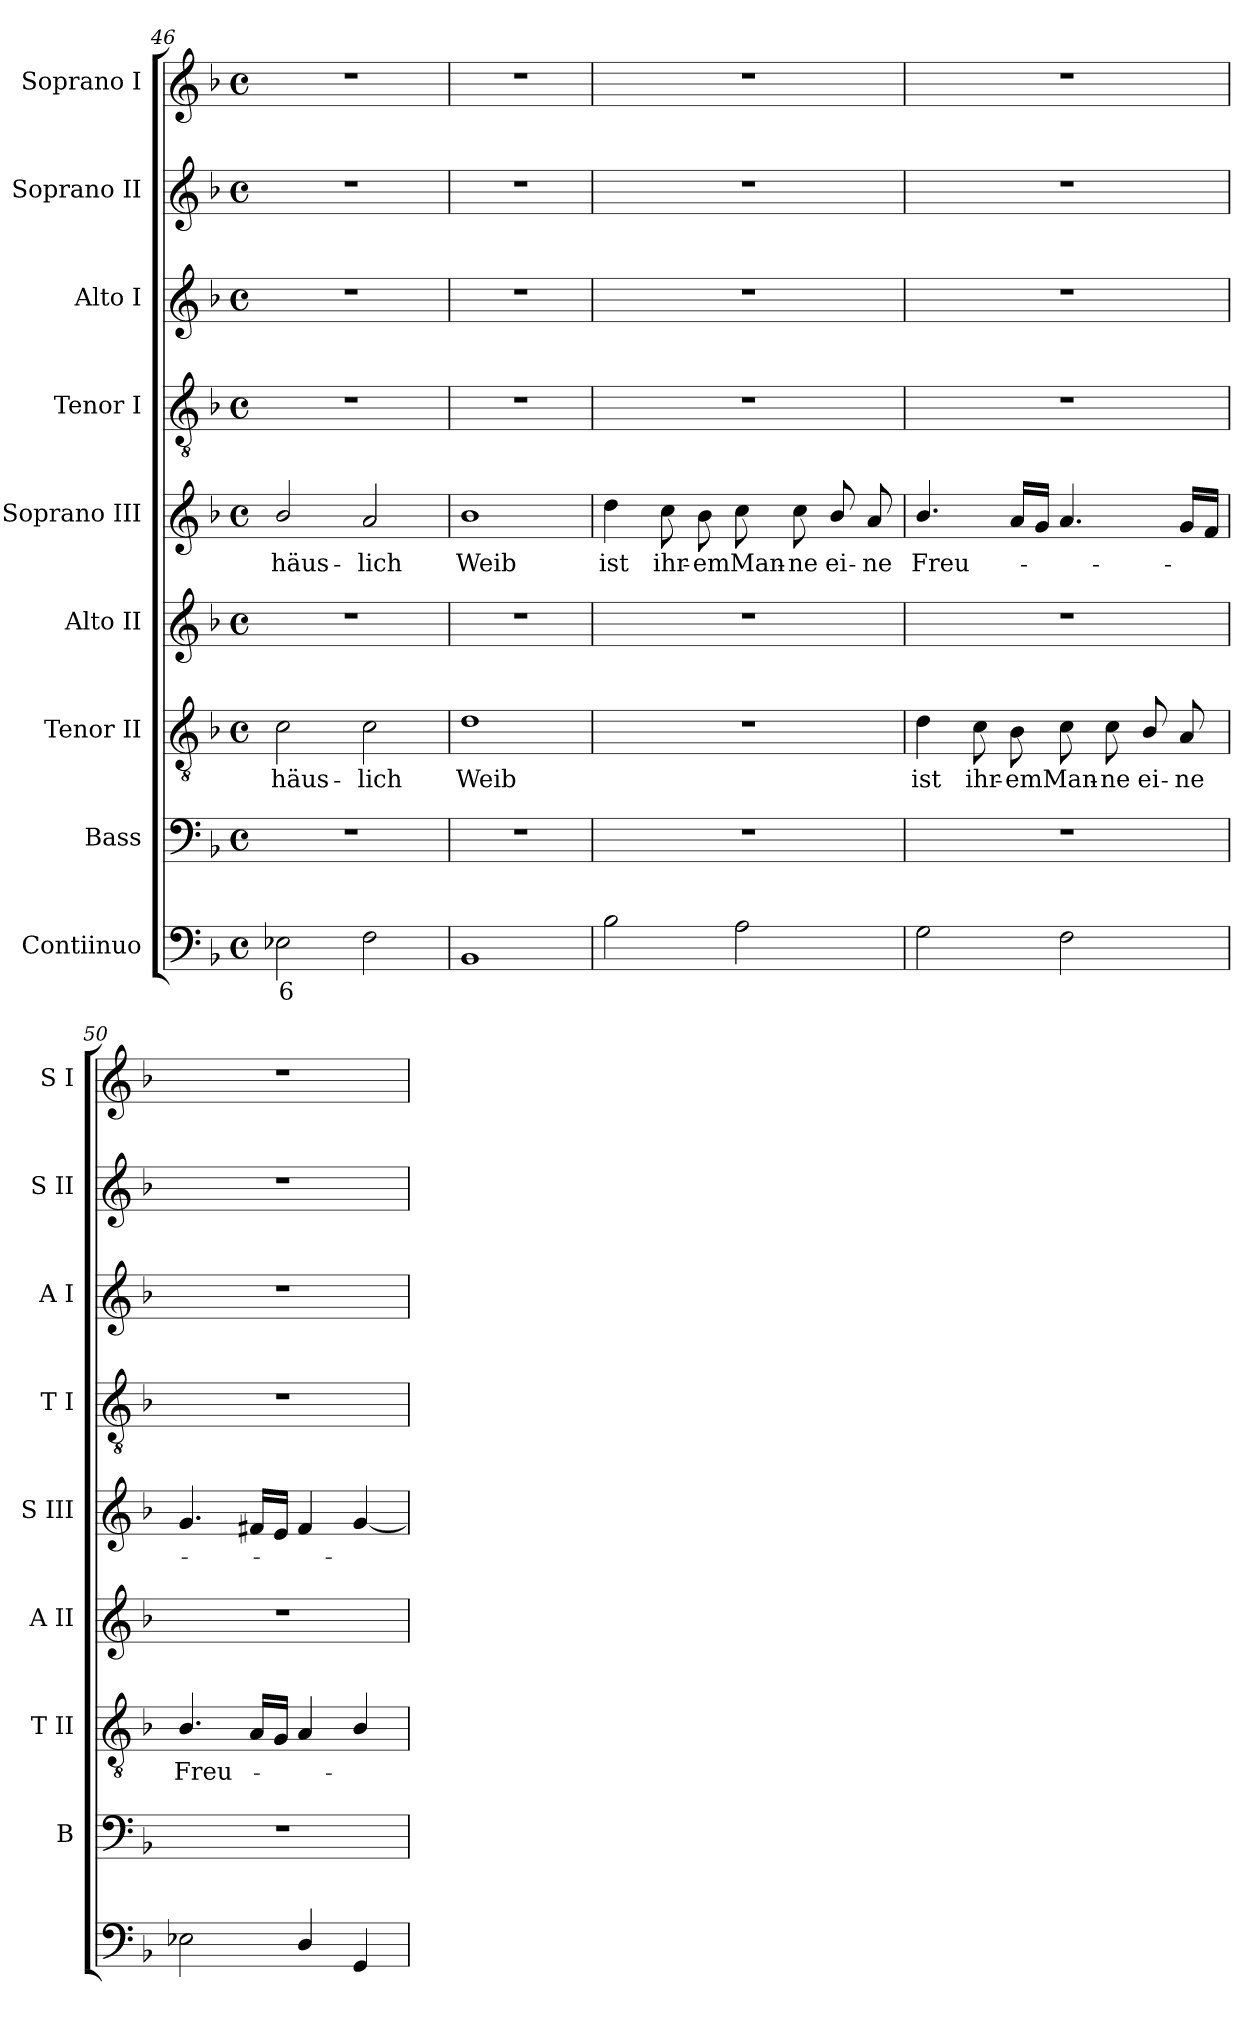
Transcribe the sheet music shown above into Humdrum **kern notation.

**kern	**text	**kern	**kern	**text	**kern	**kern	**text	**kern	**kern	**kern	**kern
*part9	*part9	*part8	*part7	*part7	*part6	*part5	*part5	*part4	*part3	*part2	*part1
*staff9	*staff9	*staff8	*staff7	*staff7	*staff6	*staff5	*staff5	*staff4	*staff3	*staff2	*staff1
*I"Contiinuo	*	*I"Bass	*I"Tenor II	*	*I"Alto II	*I"Soprano III	*	*I"Tenor I	*I"Alto I	*I"Soprano II	*I"Soprano I
*	*	*I'B	*I'T II	*	*I'A II	*I'S III	*	*I'T I	*I'A I	*I'S II	*I'S I
*clefF4	*	*clefF4	*clefGv2	*	*clefG2	*clefG2	*	*clefGv2	*clefG2	*clefG2	*clefG2
*k[b-]	*	*k[b-]	*k[b-]	*	*k[b-]	*k[b-]	*	*k[b-]	*k[b-]	*k[b-]	*k[b-]
*F:	*	*F:	*F:	*	*F:	*F:	*	*F:	*F:	*F:	*F:
*M4/4	*	*M4/4	*M4/4	*	*M4/4	*M4/4	*	*M4/4	*M4/4	*M4/4	*M4/4
*met(c)	*	*met(c)	*met(c)	*	*met(c)	*met(c)	*	*met(c)	*met(c)	*met(c)	*met(c)
=46	=46	=46	=46	=46	=46	=46	=46	=46	=46	=46	=46
!	!LO:LY:b	!	!	!LO:LY:b	!	!	!LO:LY:b	!	!	!	!
2E-X	6	1r	2c	häus-	1r	2b-/	häus-	1r	1r	1r	1r
!	!	!	!	!LO:LY:b	!	!	!LO:LY:b	!	!	!	!
2F	.	.	2c	-lich	.	2a	-lich	.	.	.	.
=47	=47	=47	=47	=47	=47	=47	=47	=47	=47	=47	=47
!	!	!	!	!LO:LY:b	!	!	!LO:LY:b	!	!	!	!
1BB-	.	1r	1d	Weib	1r	1b-	Weib	1r	1r	1r	1r
=48	=48	=48	=48	=48	=48	=48	=48	=48	=48	=48	=48
!	!	!	!	!	!	!	!LO:LY:b	!	!	!	!
2B-	.	1r	1r	.	1r	4dd	ist	1r	1r	1r	1r
!	!	!	!	!	!	!	!LO:LY:b	!	!	!	!
.	.	.	.	.	.	8cc	ihr-	.	.	.	.
!	!	!	!	!	!	!	!LO:LY:b	!	!	!	!
.	.	.	.	.	.	8b-	-em	.	.	.	.
!	!	!	!	!	!	!	!LO:LY:b	!	!	!	!
2A	.	.	.	.	.	8cc	Man-	.	.	.	.
!	!	!	!	!	!	!	!LO:LY:b	!	!	!	!
.	.	.	.	.	.	8cc	-ne	.	.	.	.
!	!	!	!	!	!	!	!LO:LY:b	!	!	!	!
.	.	.	.	.	.	8b-/	ei-	.	.	.	.
!	!	!	!	!	!	!	!LO:LY:b	!	!	!	!
.	.	.	.	.	.	8a	-ne	.	.	.	.
=49	=49	=49	=49	=49	=49	=49	=49	=49	=49	=49	=49
!	!	!	!	!LO:LY:b	!	!	!LO:LY:b	!	!	!	!
2G	.	1r	4d	ist	1r	4.b-/	Freu-	1r	1r	1r	1r
!	!	!	!	!LO:LY:b	!	!	!	!	!	!	!
.	.	.	8c	ihr-	.	.	.	.	.	.	.
!	!	!	!	!LO:LY:b	!	!	!	!	!	!	!
.	.	.	8B-	-em	.	16aLL	.	.	.	.	.
.	.	.	.	.	.	16gJJ	.	.	.	.	.
!	!	!	!	!LO:LY:b	!	!	!	!	!	!	!
2F	.	.	8c	Man-	.	4.a	.	.	.	.	.
!	!	!	!	!LO:LY:b	!	!	!	!	!	!	!
.	.	.	8c	-ne	.	.	.	.	.	.	.
!	!	!	!	!LO:LY:b	!	!	!	!	!	!	!
.	.	.	8B-/	ei-	.	.	.	.	.	.	.
!	!	!	!	!LO:LY:b	!	!	!	!	!	!	!
.	.	.	8A	-ne	.	16gLL	.	.	.	.	.
.	.	.	.	.	.	16fJJ	.	.	.	.	.
=50	=50	=50	=50	=50	=50	=50	=50	=50	=50	=50	=50
!	!	!	!	!LO:LY:b	!	!	!	!	!	!	!
2E-X	.	1r	4.B-/	Freu-	1r	4.g	.	1r	1r	1r	1r
.	.	.	16ALL	.	.	16f#XLL	.	.	.	.	.
.	.	.	16GJJ	.	.	16eJJ	.	.	.	.	.
4D/	.	.	4A	.	.	4f#	.	.	.	.	.
4GG	.	.	4B-/	.	.	[4g	.	.	.	.	.
=	=	=	=	=	=	=	=	=	=	=	=
*-	*-	*-	*-	*-	*-	*-	*-	*-	*-	*-	*-
